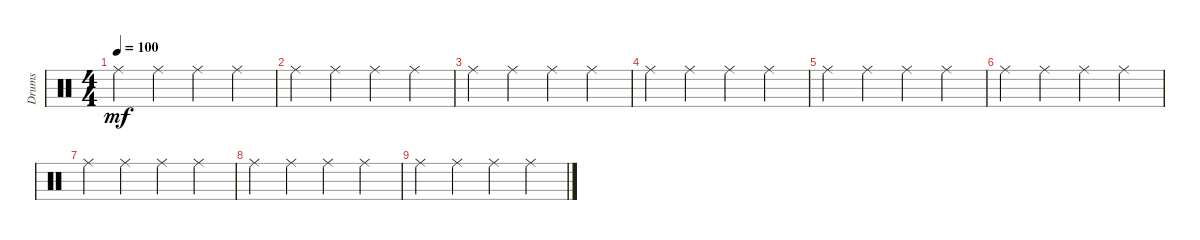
\defaultSystemsLayout 4
\bracketExtendMode groupsimilarinstruments
\multiBarRest
\otherSystemsTrackNameOrientation horizontal
\track ("Drumkit" "Drums") {instrument percussion}
\staff {score}
\articulation defaults
\ts (4 4)
\tempo 100
\clef neutral
\ks c "Ride (middle)".4{dy mf beam Down} "Ride (middle)".4{beam Down} "Ride (middle)".4{beam Down} "Ride (middle)".4{beam Down}
|
"Ride (middle)".4{beam Down} "Ride (middle)".4{beam Down} "Ride (middle)".4{beam Down} "Ride (middle)".4{beam Down} |
"Ride (middle)".4{beam Down} "Ride (middle)".4{beam Down} "Ride (middle)".4{beam Down} "Ride (middle)".4{beam Down} |
"Ride (middle)".4{beam Down} "Ride (middle)".4{beam Down} "Ride (middle)".4{beam Down} "Ride (middle)".4{beam Down} |
"Ride (middle)".4{beam Down} "Ride (middle)".4{beam Down} "Ride (middle)".4{beam Down} "Ride (middle)".4{beam Down} |
"Ride (middle)".4{beam Down} "Ride (middle)".4{beam Down} "Ride (middle)".4{beam Down} "Ride (middle)".4{beam Down} |
"Ride (middle)".4{beam Down} "Ride (middle)".4{beam Down} "Ride (middle)".4{beam Down} "Ride (middle)".4{beam Down} |
"Ride (middle)".4{beam Down} "Ride (middle)".4{beam Down} "Ride (middle)".4{beam Down} "Ride (middle)".4{beam Down} |
"Ride (middle)".4{beam Down} "Ride (middle)".4{beam Down} "Ride (middle)".4{beam Down} "Ride (middle)".4{beam Down}
